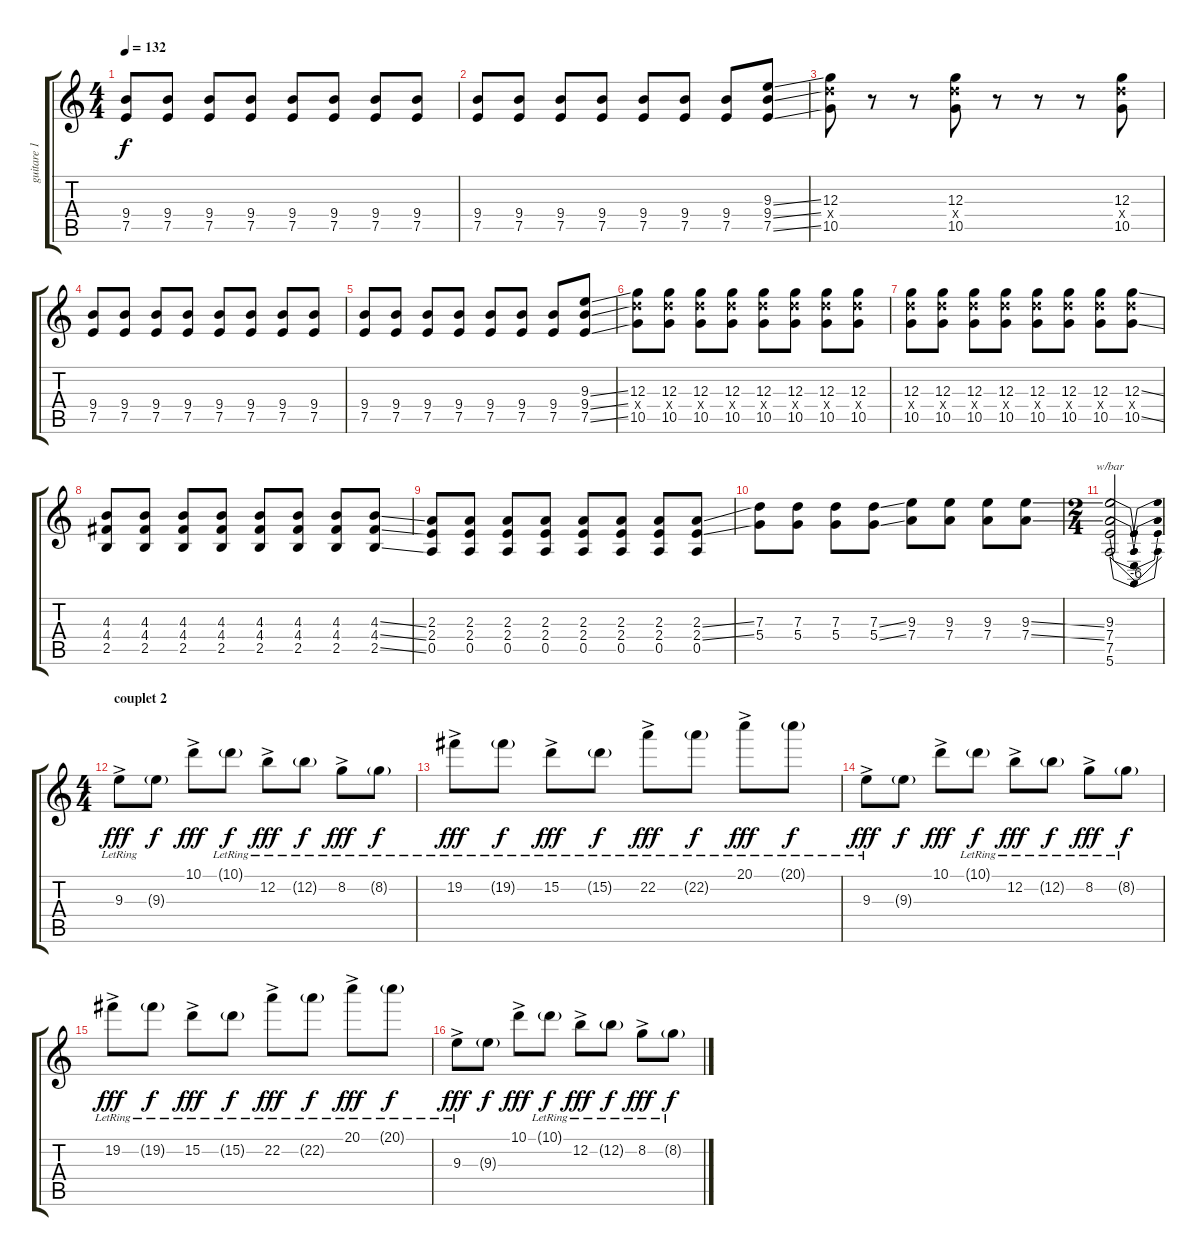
\track ("guitare 1" "guitare 1") {instrument overdrivenguitar}
\staff {score tabs}
\tuning (E4 B3 G3 D3 A2 E2) {hide}
\ts (4 4)
\tempo 132
\clef g2
\ks c
(9.4 7.5).8{dy f instrument distortionguitar} (9.4 7.5).8 (9.4 7.5).8 (9.4 7.5).8 (9.4 7.5).8 (9.4 7.5).8 (9.4 7.5).8 (9.4 7.5).8 |
(9.4 7.5).8{instrument distortionguitar} (9.4 7.5).8 (9.4 7.5).8 (9.4 7.5).8 (9.4 7.5).8 (9.4 7.5).8 (9.4 7.5).8 (9.3{ss} 9.4{ss} 7.5{ss}).8 |
(12.3 12.4{x} 10.5).8 r.8 r.8 (12.3 12.4{x} 10.5).8 r.8 r.8 r.8 (12.3 12.4{x} 10.5).8 |
(9.4 7.5).8{instrument distortionguitar} (9.4 7.5).8 (9.4 7.5).8 (9.4 7.5).8 (9.4 7.5).8 (9.4 7.5).8 (9.4 7.5).8 (9.4 7.5).8 |
(9.4 7.5).8{instrument distortionguitar} (9.4 7.5).8 (9.4 7.5).8 (9.4 7.5).8 (9.4 7.5).8 (9.4 7.5).8 (9.4 7.5).8 (9.3{ss} 9.4{ss} 7.5{ss}).8 |
(12.3 12.4{x} 10.5).8 (12.3 12.4{x} 10.5).8 (12.3 12.4{x} 10.5).8 (12.3 12.4{x} 10.5).8 (12.3 12.4{x} 10.5).8 (12.3 12.4{x} 10.5).8 (12.3 12.4{x} 10.5).8 (12.3 12.4{x} 10.5).8 |
(12.3 12.4{x} 10.5).8 (12.3 12.4{x} 10.5).8 (12.3 12.4{x} 10.5).8 (12.3 12.4{x} 10.5).8 (12.3 12.4{x} 10.5).8 (12.3 12.4{x} 10.5).8 (12.3 12.4{x} 10.5).8 (12.3{ss} 12.4{x} 10.5{ss}).8 |
(4.3 4.4 2.5).8 (4.3 4.4 2.5).8 (4.3 4.4 2.5).8 (4.3 4.4 2.5).8 (4.3 4.4 2.5).8 (4.3 4.4 2.5).8 (4.3 4.4 2.5).8 (4.3{ss} 4.4{ss} 2.5{ss}).8 |
(2.3 2.4 0.5).8 (2.3 2.4 0.5).8 (2.3 2.4 0.5).8 (2.3 2.4 0.5).8 (2.3 2.4 0.5).8 (2.3 2.4 0.5).8 (2.3 2.4 0.5).8 (2.3{ss} 2.4{ss} 0.5).8 |
(7.3 5.4).8 (7.3 5.4).8 (7.3 5.4).8 (7.3{ss} 5.4{ss}).8 (9.3 7.4).8 (9.3 7.4).8 (9.3 7.4).8 (9.3{ss} 7.4{ss}).8 |
\ts (2 4)
(9.3 7.4 7.5 5.6).2{tbe (dip default 0 0 30 -24 60 0)} |
\ts (4 4)
\section ("" "couplet 2")
9.3{ac lr}.8{dy fff instrument overdrivenguitar} 9.3{g}.8{dy f} 10.1{ac}.8{dy fff} 10.1{g lr}.8{dy f} 12.2{ac lr}.8{dy fff} 12.2{g lr}.8{dy f} 8.2{ac lr}.8{dy fff} 8.2{g lr}.8{dy f} |
19.2{ac lr}.8{dy fff} 19.2{g lr}.8{dy f} 15.2{ac lr}.8{dy fff} 15.2{g lr}.8{dy f} 22.2{ac lr}.8{dy fff} 22.2{g lr}.8{dy f} 20.1{ac lr}.8{dy fff} 20.1{g lr}.8{dy f} |
9.3{ac lr}.8{dy fff} 9.3{g}.8{dy f} 10.1{ac}.8{dy fff} 10.1{g lr}.8{dy f} 12.2{ac lr}.8{dy fff} 12.2{g lr}.8{dy f} 8.2{ac lr}.8{dy fff} 8.2{g lr}.8{dy f} |
19.2{ac lr}.8{dy fff} 19.2{g lr}.8{dy f} 15.2{ac lr}.8{dy fff} 15.2{g lr}.8{dy f} 22.2{ac lr}.8{dy fff} 22.2{g lr}.8{dy f} 20.1{ac lr}.8{dy fff} 20.1{g lr}.8{dy f} |
9.3{ac lr}.8{dy fff} 9.3{g}.8{dy f} 10.1{ac}.8{dy fff} 10.1{g lr}.8{dy f} 12.2{ac lr}.8{dy fff} 12.2{g lr}.8{dy f} 8.2{ac lr}.8{dy fff} 8.2{g lr}.8{dy f}
